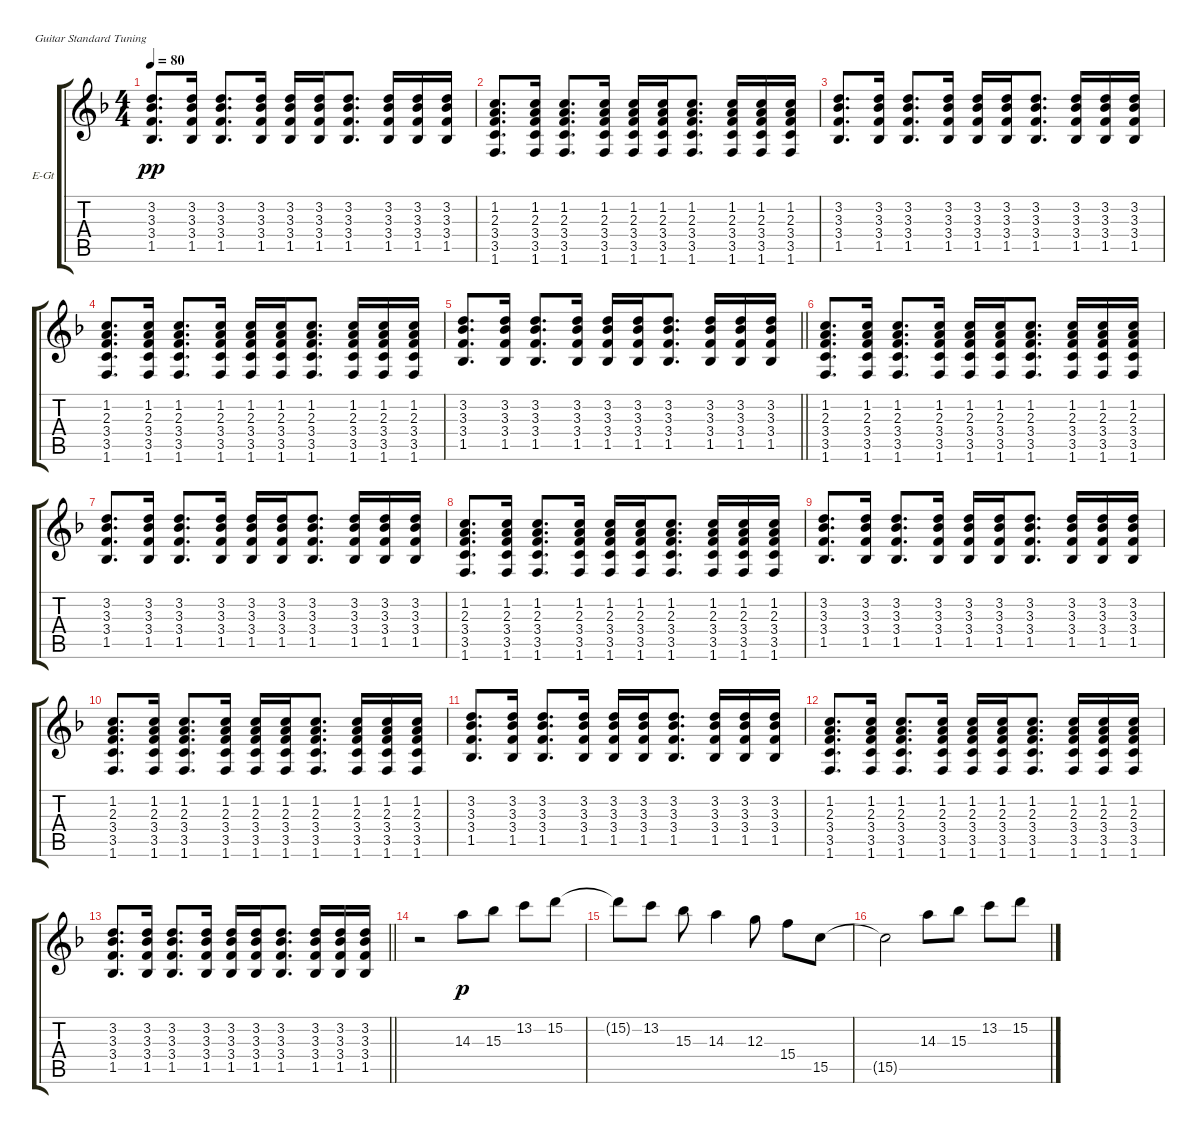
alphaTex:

\defaultSystemsLayout 4
\bracketExtendMode groupsimilarinstruments
\firstSystemTrackNameOrientation horizontal
\otherSystemsTrackNameOrientation horizontal
\track ("Electric Guitar" "E-Gt") {instrument electricguitarclean}
\staff {score tabs}
\tuning (E4 B3 G3 D3 A2 E2)
\ts (4 4)
\tempo 80
\clef g2
\ks f
(1.5 3.4 3.3 3.2).8{d dy pp} (3.4 1.5 3.2 3.3).16 (1.5 3.4 3.2 3.3).8{d} (3.4 1.5 3.3 3.2).16 (3.4 1.5 3.2 3.3).16 (1.5 3.4 3.3 3.2).16 (1.5 3.4 3.2 3.3).8{d} (1.5 3.4 3.3 3.2).16 (1.5 3.4 3.2 3.3).16 (1.5 3.4 3.3 3.2).16 |
(3.5 3.4 2.3 1.6 1.2).8{d} (3.5 2.3 3.4 1.2 1.6).16 (3.5 3.4 2.3 1.6 1.2).8{d} (3.5 3.4 2.3 1.2 1.6).16 (3.5 3.4 2.3 1.6 1.2).16 (3.5 3.4 2.3 1.2 1.6).16 (3.5 3.4 2.3 1.6 1.2).8{d} (3.5 3.4 2.3 1.2 1.6).16 (3.5 3.4 2.3 1.6 1.2).16 (3.5 3.4 2.3 1.2 1.6).16 |
(1.5 3.4 3.3 3.2).8{d} (3.4 1.5 3.2 3.3).16 (1.5 3.4 3.2 3.3).8{d} (3.4 1.5 3.3 3.2).16 (3.4 1.5 3.2 3.3).16 (1.5 3.4 3.3 3.2).16 (1.5 3.4 3.2 3.3).8{d} (1.5 3.4 3.3 3.2).16 (1.5 3.4 3.2 3.3).16 (1.5 3.4 3.3 3.2).16 |
(3.5 3.4 2.3 1.6 1.2).8{d} (3.5 2.3 3.4 1.2 1.6).16 (3.5 3.4 2.3 1.6 1.2).8{d} (3.5 3.4 2.3 1.2 1.6).16 (3.5 3.4 2.3 1.6 1.2).16 (3.5 3.4 2.3 1.2 1.6).16 (3.5 3.4 2.3 1.6 1.2).8{d} (3.5 3.4 2.3 1.2 1.6).16 (3.5 3.4 2.3 1.6 1.2).16 (3.5 3.4 2.3 1.2 1.6).16 |
\barLineRight lightlight
(1.5 3.4 3.3 3.2).8{d} (3.4 1.5 3.2 3.3).16 (1.5 3.4 3.2 3.3).8{d} (3.4 1.5 3.3 3.2).16 (3.4 1.5 3.2 3.3).16 (1.5 3.4 3.3 3.2).16 (1.5 3.4 3.2 3.3).8{d} (1.5 3.4 3.3 3.2).16 (1.5 3.4 3.2 3.3).16 (1.5 3.4 3.3 3.2).16 |
(3.5 3.4 2.3 1.6 1.2).8{d} (3.5 2.3 3.4 1.2 1.6).16 (3.5 3.4 2.3 1.6 1.2).8{d} (3.5 3.4 2.3 1.2 1.6).16 (3.5 3.4 2.3 1.6 1.2).16 (3.5 3.4 2.3 1.2 1.6).16 (3.5 3.4 2.3 1.6 1.2).8{d} (3.5 3.4 2.3 1.2 1.6).16 (3.5 3.4 2.3 1.6 1.2).16 (3.5 3.4 2.3 1.2 1.6).16 |
(1.5 3.4 3.3 3.2).8{d} (3.4 1.5 3.2 3.3).16 (1.5 3.4 3.2 3.3).8{d} (3.4 1.5 3.3 3.2).16 (3.4 1.5 3.2 3.3).16 (1.5 3.4 3.3 3.2).16 (1.5 3.4 3.2 3.3).8{d} (1.5 3.4 3.3 3.2).16 (1.5 3.4 3.2 3.3).16 (1.5 3.4 3.3 3.2).16 |
(3.5 3.4 2.3 1.6 1.2).8{d} (3.5 2.3 3.4 1.2 1.6).16 (3.5 3.4 2.3 1.6 1.2).8{d} (3.5 3.4 2.3 1.2 1.6).16 (3.5 3.4 2.3 1.6 1.2).16 (3.5 3.4 2.3 1.2 1.6).16 (3.5 3.4 2.3 1.6 1.2).8{d} (3.5 3.4 2.3 1.2 1.6).16 (3.5 3.4 2.3 1.6 1.2).16 (3.5 3.4 2.3 1.2 1.6).16 |
(1.5 3.4 3.3 3.2).8{d} (3.4 1.5 3.2 3.3).16 (1.5 3.4 3.2 3.3).8{d} (3.4 1.5 3.3 3.2).16 (3.4 1.5 3.2 3.3).16 (1.5 3.4 3.3 3.2).16 (1.5 3.4 3.2 3.3).8{d} (1.5 3.4 3.3 3.2).16 (1.5 3.4 3.2 3.3).16 (1.5 3.4 3.3 3.2).16 |
(3.5 3.4 2.3 1.6 1.2).8{d} (3.5 2.3 3.4 1.2 1.6).16 (3.5 3.4 2.3 1.6 1.2).8{d} (3.5 3.4 2.3 1.2 1.6).16 (3.5 3.4 2.3 1.6 1.2).16 (3.5 3.4 2.3 1.2 1.6).16 (3.5 3.4 2.3 1.6 1.2).8{d} (3.5 3.4 2.3 1.2 1.6).16 (3.5 3.4 2.3 1.6 1.2).16 (3.5 3.4 2.3 1.2 1.6).16 |
(1.5 3.4 3.3 3.2).8{d} (3.4 1.5 3.2 3.3).16 (1.5 3.4 3.2 3.3).8{d} (3.4 1.5 3.3 3.2).16 (3.4 1.5 3.2 3.3).16 (1.5 3.4 3.3 3.2).16 (1.5 3.4 3.2 3.3).8{d} (1.5 3.4 3.3 3.2).16 (1.5 3.4 3.2 3.3).16 (1.5 3.4 3.3 3.2).16 |
(3.5 3.4 2.3 1.6 1.2).8{d} (3.5 2.3 3.4 1.2 1.6).16 (3.5 3.4 2.3 1.6 1.2).8{d} (3.5 3.4 2.3 1.2 1.6).16 (3.5 3.4 2.3 1.6 1.2).16 (3.5 3.4 2.3 1.2 1.6).16 (3.5 3.4 2.3 1.6 1.2).8{d} (3.5 3.4 2.3 1.2 1.6).16 (3.5 3.4 2.3 1.6 1.2).16 (3.5 3.4 2.3 1.2 1.6).16 |
\barLineRight lightlight
(1.5 3.4 3.3 3.2).8{d} (3.4 1.5 3.2 3.3).16 (1.5 3.4 3.2 3.3).8{d} (3.4 1.5 3.3 3.2).16 (3.4 1.5 3.2 3.3).16 (1.5 3.4 3.3 3.2).16 (1.5 3.4 3.2 3.3).8{d} (1.5 3.4 3.3 3.2).16 (1.5 3.4 3.2 3.3).16 (1.5 3.4 3.3 3.2).16 |
r.2 14.3.8{dy p} 15.3.8 13.2.8 15.2.8 |
15.2{t}.8 13.2.8 15.3.8 14.3.4 12.3.8 15.4.8 15.5.8 |
15.5{t}.2 14.3.8 15.3.8 13.2.8 15.2.8
